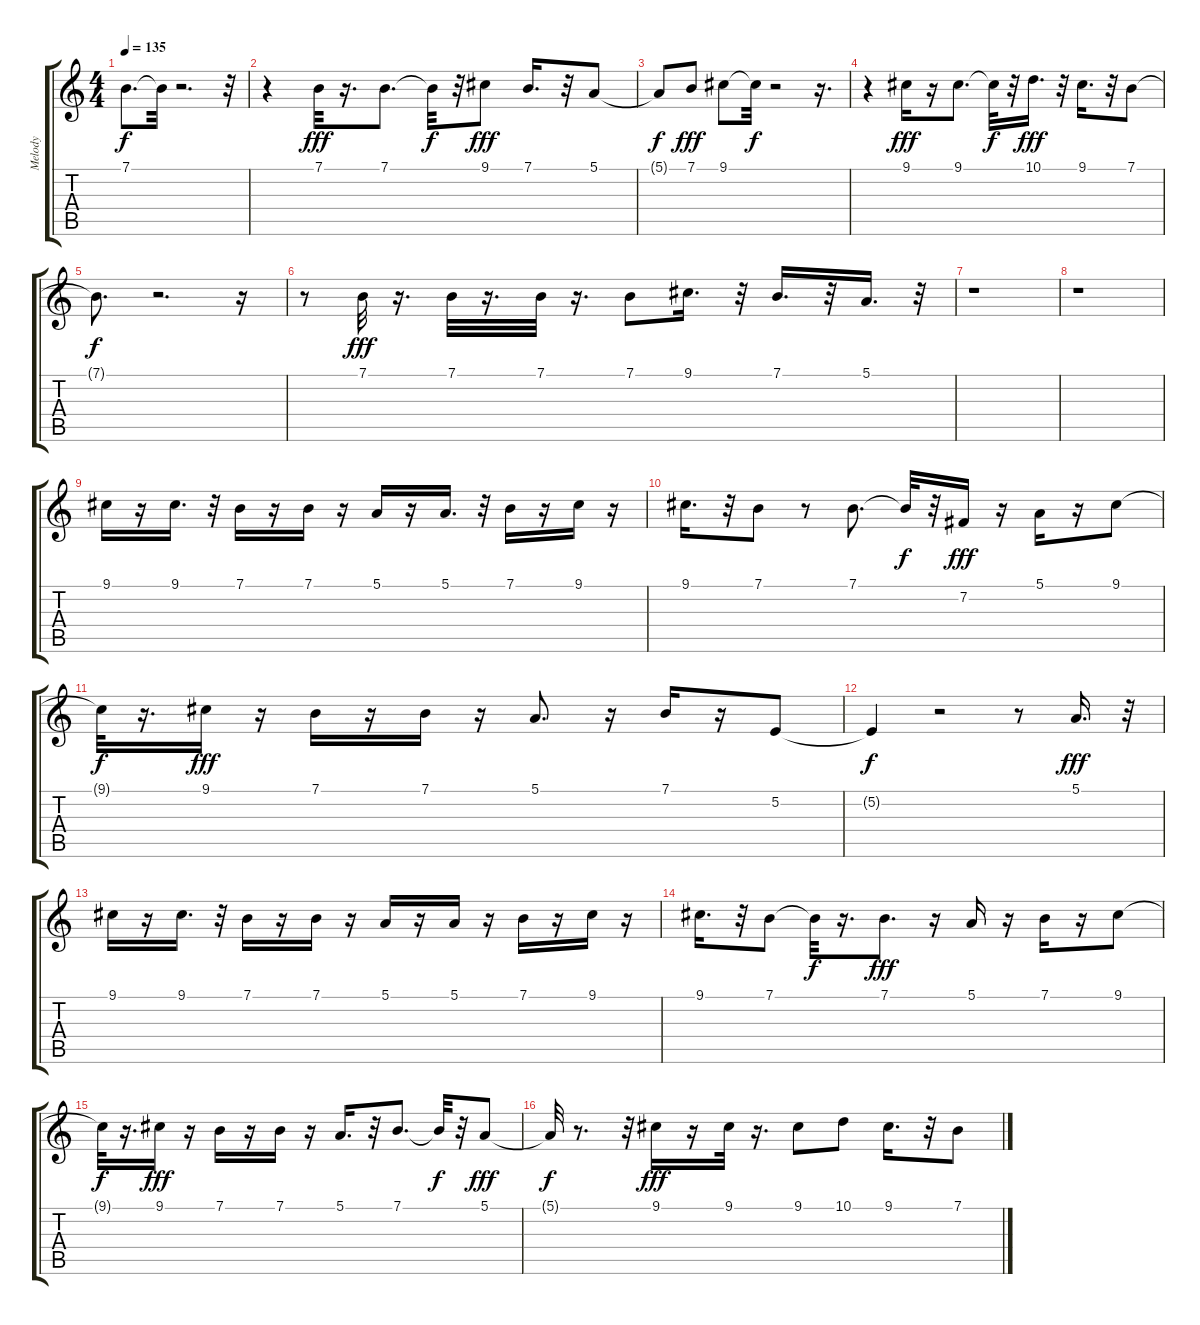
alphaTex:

\track ("Melody" "Melody") {instrument baritonesax}
\staff {score tabs}
\tuning (E4 B3 G3 D3 A2 E2) {hide}
\ts (4 4)
\tempo 135
\clef g2
\ks c
7.1{t}.8{d dy f} 7.1{t}.32 r.2{d} r.32 |
r.4 7.1.32{dy fff} r.16{d} 7.1.8{d} 7.1{t}.32{dy f} r.32 9.1.8{dy fff} 7.1.16{d} r.32 5.1.8 |
5.1{t}.8{dy f} 7.1.8{dy fff} 9.1.8 9.1{t}.32{dy f} r.2 r.16{d} |
r.4 9.1.16{dy fff} r.16 9.1.8{d} 9.1{t}.32{dy f} r.32 10.1.16{d dy fff} r.32 9.1.16{d} r.32 7.1.8 |
7.1{t}.8{d dy f} r.2{d} r.16 |
r.8 7.1.32{dy fff} r.16{d} 7.1.32 r.16{d} 7.1.32 r.16{d} 7.1.8 9.1.16{d} r.32 7.1.16{d} r.32 5.1.16{d} r.32 |
r.1 |
r.1 |
9.1.16 r.16 9.1.16{d} r.32 7.1.16 r.16 7.1.16 r.16 5.1.16 r.16 5.1.16{d} r.32 7.1.16 r.16 9.1.16 r.16 |
9.1.16{d} r.32 7.1.8 r.8 7.1.8{d} 7.1{t}.32{dy f} r.32 7.2.16{dy fff} r.16 5.1.16 r.16 9.1.8 |
9.1{t}.32{dy f} r.16{d} 9.1.16{dy fff} r.16 7.1.16 r.16 7.1.16 r.16 5.1.8{d} r.16 7.1.16 r.16 5.2.8 |
5.2{t}.4{dy f} r.2 r.8 5.1.16{d dy fff} r.32 |
9.1.16 r.16 9.1.16{d} r.32 7.1.16 r.16 7.1.16 r.16 5.1.16 r.16 5.1.16 r.16 7.1.16 r.16 9.1.16 r.16 |
9.1.16{d} r.32 7.1.8 7.1{t}.32{dy f} r.16{d} 7.1.8{d dy fff} r.16 5.1.16 r.16 7.1.16 r.16 9.1.8 |
9.1{t}.32{dy f} r.16{d} 9.1.16{dy fff} r.16 7.1.16 r.16 7.1.16 r.16 5.1.16{d} r.32 7.1.8{d} 7.1{t}.32{dy f} r.32 5.1.8{dy fff} |
5.1{t}.32{dy f} r.8{d} r.32 9.1.16{dy fff} r.16 9.1.32 r.16{d} 9.1.8 10.1.8 9.1.16{d} r.32 7.1.8
